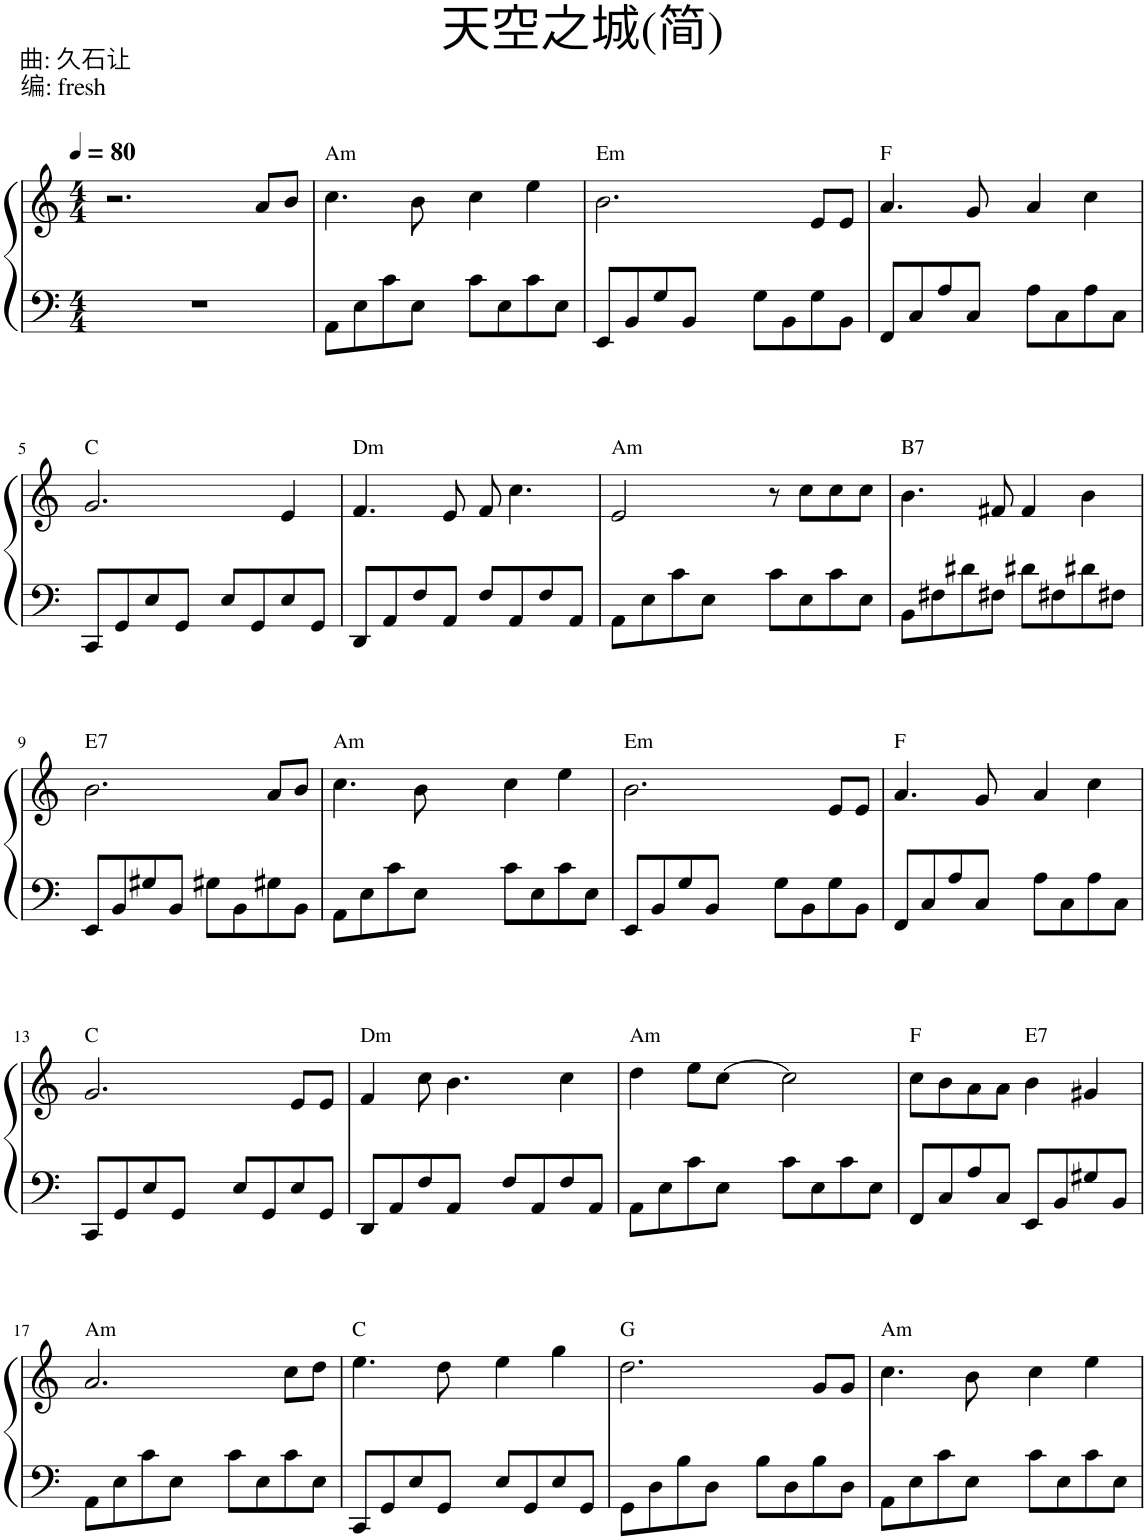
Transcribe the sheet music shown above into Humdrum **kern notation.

**kern	**kern
*part1	*part1
*staff2	*staff1
*I"Piano	*
*I'Pno.	*
*clefF4	*clefG2
*k[]	*k[]
*M4/4	*M4/4
*MM80	*MM80
=1	=1
1r	2.r
.	8a/L
.	8b/J
=2	=2
!	!LO:TX:a:t=Am
8AA\L	4.cc\
8E\	.
8c\	.
8E\J	8b\
8c\L	4cc\
8E\	.
8c\	4ee\
8E\J	.
=3	=3
!	!LO:TX:a:t=Em
8EE/L	2.b\
8BB/	.
8G/	.
8BB/J	.
8G\L	.
8BB\	.
8G\	8e/L
8BB\J	8e/J
=4	=4
!	!LO:TX:a:t=F
8FF/L	4.a/
8C/	.
8A/	.
8C/J	8g/
8A\L	4a/
8C\	.
8A\	4cc\
8C\J	.
!!LO:LB:g=z
=5	=5
!	!LO:TX:a:t=C
8CC/L	2.g/
8GG/	.
8E/	.
8GG/J	.
8E/L	.
8GG/	.
8E/	4e/
8GG/J	.
=6	=6
!	!LO:TX:a:t=Dm
8DD/L	4.f/
8AA/	.
8F/	.
8AA/J	8e/
8F/L	8f/
8AA/	4.cc\
8F/	.
8AA/J	.
=7	=7
!	!LO:TX:a:t=Am
8AA\L	2e/
8E\	.
8c\	.
8E\J	.
8c\L	8r
8E\	8cc\L
8c\	8cc\
8E\J	8cc\J
=8	=8
!	!LO:TX:a:t=B7
8BB\L	4.b\
8F#X\	.
8d#X\	.
8F#X\J	8f#X/
8d#X\L	4f#/
8F#X\	.
8d#X\	4b\
8F#X\J	.
!!LO:LB:g=z
=9	=9
!	!LO:TX:a:t=E7
8EE/L	2.b\
8BB/	.
8G#X/	.
8BB/J	.
8G#X\L	.
8BB\	.
8G#X\	8a/L
8BB\J	8b/J
=10	=10
!	!LO:TX:a:t=Am
8AA\L	4.cc\
8E\	.
8c\	.
8E\J	8b\
8c\L	4cc\
8E\	.
8c\	4ee\
8E\J	.
=11	=11
!	!LO:TX:a:t=Em
8EE/L	2.b\
8BB/	.
8G/	.
8BB/J	.
8G\L	.
8BB\	.
8G\	8e/L
8BB\J	8e/J
=12	=12
!	!LO:TX:a:t=F
8FF/L	4.a/
8C/	.
8A/	.
8C/J	8g/
8A\L	4a/
8C\	.
8A\	4cc\
8C\J	.
!!LO:LB:g=z
=13	=13
!	!LO:TX:a:t=C
8CC/L	2.g/
8GG/	.
8E/	.
8GG/J	.
8E/L	.
8GG/	.
8E/	8e/L
8GG/J	8e/J
=14	=14
!	!LO:TX:a:t=Dm
8DD/L	4f/
8AA/	.
8F/	8cc\
8AA/J	4.b\
8F/L	.
8AA/	.
8F/	4cc\
8AA/J	.
=15	=15
!	!LO:TX:a:t=Am
8AA\L	4dd\
8E\	.
8c\	8ee\L
8E\J	[8cc\J
8c\L	2cc\]
8E\	.
8c\	.
8E\J	.
=16	=16
!	!LO:TX:a:t=F
8FF/L	8cc\L
8C/	8b\
8A/	8a\
8C/J	8a\J
!	!LO:TX:a:t=E7
8EE/L	4b\
8BB/	.
8G#X/	4g#X/
8BB/J	.
!!LO:LB:g=z
=17	=17
!	!LO:TX:a:t=Am
8AA\L	2.a/
8E\	.
8c\	.
8E\J	.
8c\L	.
8E\	.
8c\	8cc\L
8E\J	8dd\J
=18	=18
!	!LO:TX:a:t=C
8CC/L	4.ee\
8GG/	.
8E/	.
8GG/J	8dd\
8E/L	4ee\
8GG/	.
8E/	4gg\
8GG/J	.
=19	=19
!	!LO:TX:a:t=G
8GG\L	2.dd\
8D\	.
8B\	.
8D\J	.
8B\L	.
8D\	.
8B\	8g/L
8D\J	8g/J
=20	=20
!	!LO:TX:a:t=Am
8AA\L	4.cc\
8E\	.
8c\	.
8E\J	8b\
8c\L	4cc\
8E\	.
8c\	4ee\
8E\J	.
=	=
*-	*-
